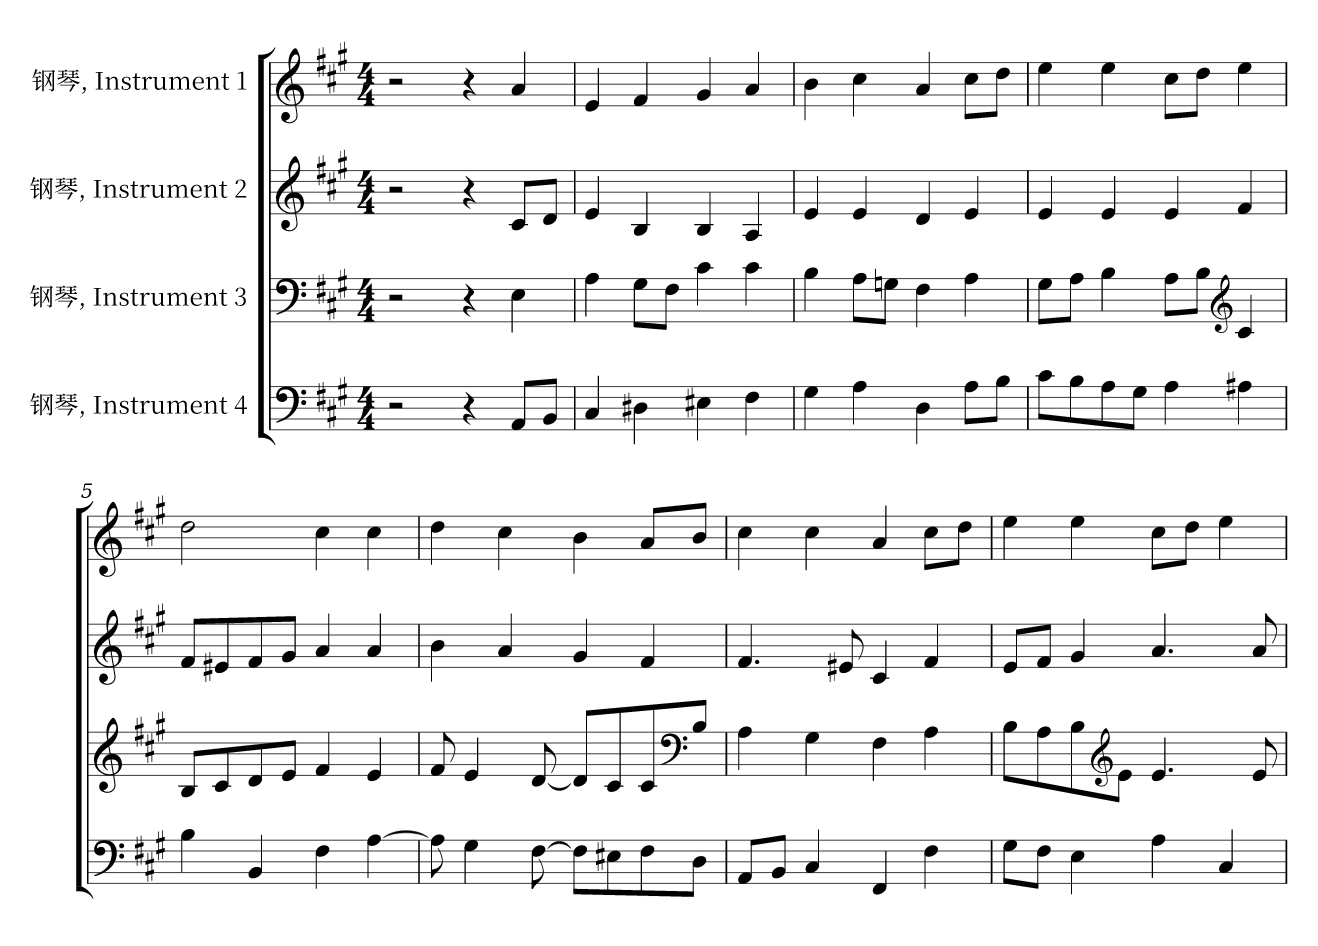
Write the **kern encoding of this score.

**kern	**kern	**kern	**kern
*part4	*part3	*part2	*part1
*staff4	*staff3	*staff2	*staff1
*I"钢琴, Instrument 4	*I"钢琴, Instrument 3	*I"钢琴, Instrument 2	*I"钢琴, Instrument 1
*clefF4	*clefF4	*clefG2	*clefG2
*k[f#c#g#]	*k[f#c#g#]	*k[f#c#g#]	*k[f#c#g#]
*M4/4	*M4/4	*M4/4	*M4/4
*MM92	*MM92	*MM92	*MM92
=1	=1	=1	=1
2r	2r	2r	2r
4r	4r	4r	4r
8AA/L	4E\	8c#/L	4a/
8BB/J	.	8d/J	.
=2	=2	=2	=2
4C#/	4A\	4e/	4e/
4D#X\	8G#\L	4B/	4f#/
.	8F#\J	.	.
4E#X\	4c#\	4B/	4g#/
4F#\	4c#\	4A/	4a/
=3	=3	=3	=3
4G#\	4B\	4e/	4b\
4A\	8A\L	4e/	4cc#\
.	8Gn\J	.	.
4D\	4F#\	4d/	4a/
8A\L	4A\	4e/	8cc#\L
8B\J	.	.	8dd\J
=4	=4	=4	=4
8c#\L	8G#\L	4e/	4ee\
8B\	8A\J	.	.
8A\	4B\	4e/	4ee\
8G#\J	.	.	.
4A\	8A\L	4e/	8cc#\L
.	8B\J	.	8dd\J
*	*clefG2	*	*
4A#X\	4c#/	4f#/	4ee\
!!LO:LB:g=z
=5	=5	=5	=5
4B\	8B/L	8f#/L	2dd\
.	8c#/	8e#X/	.
4BB/	8d/	8f#/	.
.	8e/J	8g#/J	.
4F#\	4f#/	4a/	4cc#\
[4A\	4e/	4a/	4cc#\
=6	=6	=6	=6
8A\]	8f#/	4b\	4dd\
4G#\	4e/	.	.
.	.	4a/	4cc#\
[8F#\	[8d/	.	.
8F#\L]	8d/L]	4g#/	4b\
8E#X\	8c#/	.	.
8F#\	8c#/	4f#/	8a/L
*	*clefF4	*	*
8D\J	8B/J	.	8b/J
=7	=7	=7	=7
8AA/L	4A\	4.f#/	4cc#\
8BB/J	.	.	.
4C#/	4G#\	.	4cc#\
.	.	8e#X/	.
4FF#/	4F#\	4c#/	4a/
4F#\	4A\	4f#/	8cc#\L
.	.	.	8dd\J
=8	=8	=8	=8
8G#\L	8B\L	8e/L	4ee\
8F#\J	8A\	8f#/J	.
4E\	8B\	4g#/	4ee\
*	*clefG2	*	*
.	8e\J	.	.
4A\	4.e/	4.a/	8cc#\L
.	.	.	8dd\J
4C#/	.	.	4ee\
.	8e/	8a/	.
=	=	=	=
*-	*-	*-	*-
